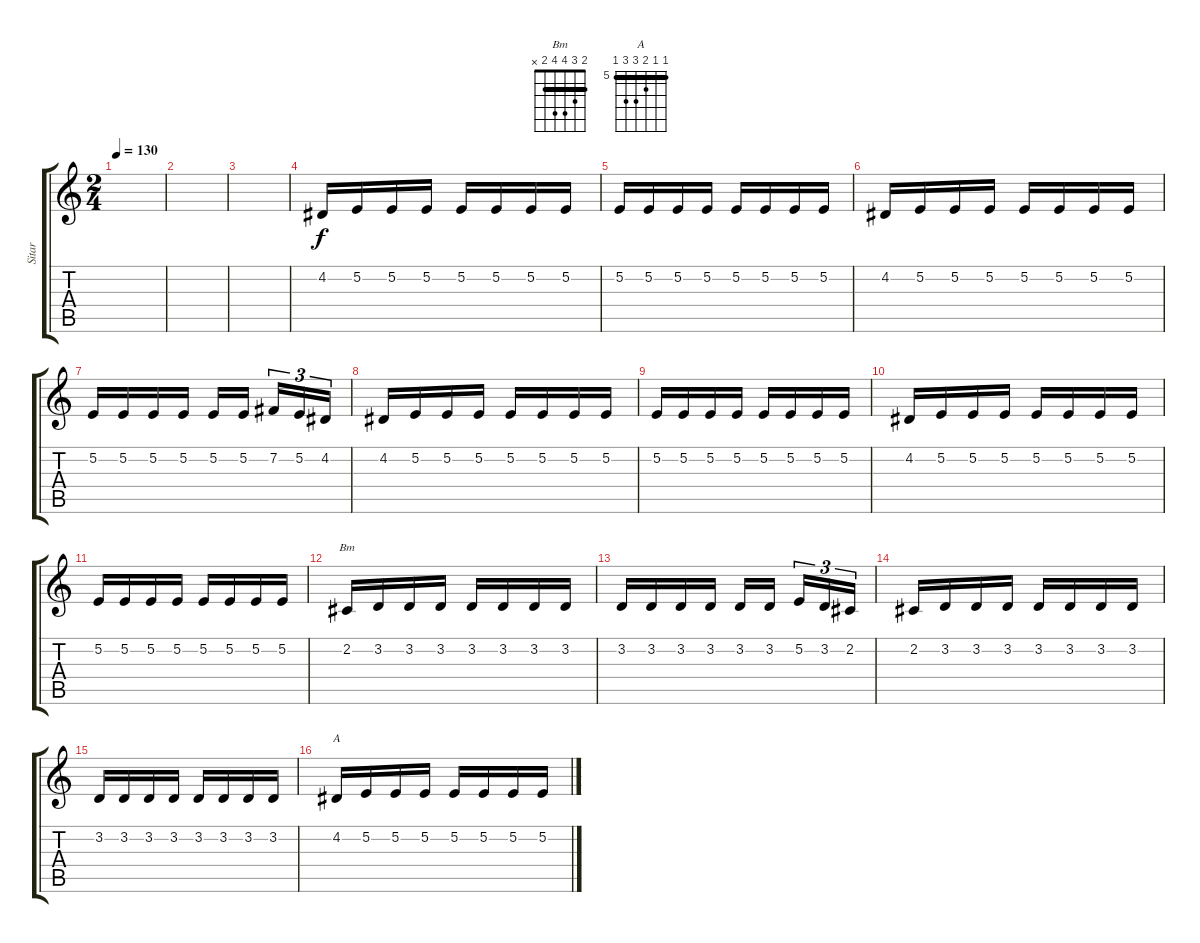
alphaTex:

\track ("Sitar" "Sitar") {instrument sitar}
\staff {score tabs}
\tuning (E4 B3 G3 D3 A2 E2) {hide}
\chord ("Bm" 2 3 4 4 2 x) {barre 2}
\chord ("A" 5 5 6 7 7 5) {firstfret 5 barre 5}
\ts (2 4)
\tempo 130
\clef g2
\ks c
|
|
|
4.2.16 5.2.16 5.2.16 5.2.16 5.2.16 5.2.16 5.2.16 5.2.16 |
5.2.16 5.2.16 5.2.16 5.2.16 5.2.16 5.2.16 5.2.16 5.2.16 |
4.2.16 5.2.16 5.2.16 5.2.16 5.2.16 5.2.16 5.2.16 5.2.16 |
5.2.16 5.2.16 5.2.16 5.2.16 5.2.16 5.2.16 7.2.16{tu (3 2)} 5.2.16{tu (3 2)} 4.2.16{tu (3 2)} |
4.2.16 5.2.16 5.2.16 5.2.16 5.2.16 5.2.16 5.2.16 5.2.16 |
5.2.16 5.2.16 5.2.16 5.2.16 5.2.16 5.2.16 5.2.16 5.2.16 |
4.2.16 5.2.16 5.2.16 5.2.16 5.2.16 5.2.16 5.2.16 5.2.16 |
5.2.16 5.2.16 5.2.16 5.2.16 5.2.16 5.2.16 5.2.16 5.2.16 |
2.2.16{ch "Bm"} 3.2.16 3.2.16 3.2.16 3.2.16 3.2.16 3.2.16 3.2.16 |
3.2.16 3.2.16 3.2.16 3.2.16 3.2.16 3.2.16 5.2.16{tu (3 2)} 3.2.16{tu (3 2)} 2.2.16{tu (3 2)} |
2.2.16 3.2.16 3.2.16 3.2.16 3.2.16 3.2.16 3.2.16 3.2.16 |
3.2.16 3.2.16 3.2.16 3.2.16 3.2.16 3.2.16 3.2.16 3.2.16 |
4.2.16{ch "A"} 5.2.16 5.2.16 5.2.16 5.2.16 5.2.16 5.2.16 5.2.16
